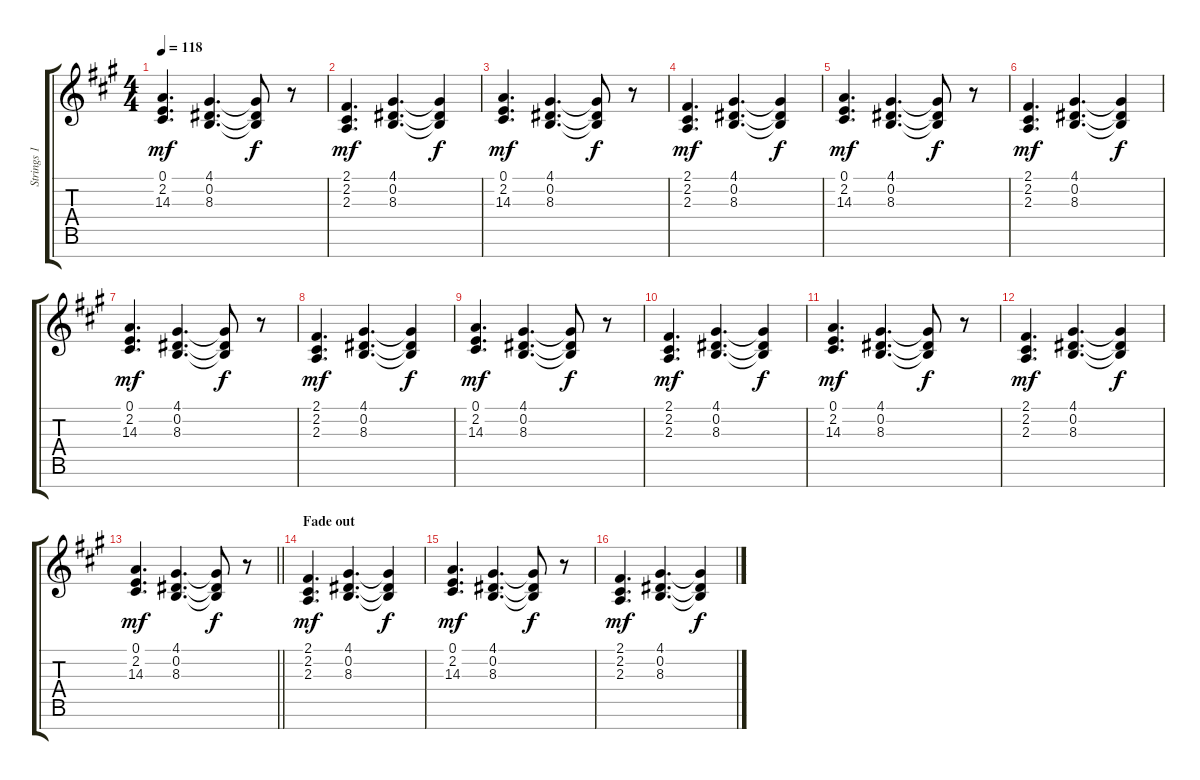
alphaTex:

\track ("Strings 1" "Strings 1") {instrument synthstrings1}
\staff {score tabs}
\tuning (E4 B3 G3 D3 A2 E2 B1) {hide}
\ts (4 4)
\tempo 118
\clef g2
\ks f#minor
(0.1 2.2 14.3).4{d dy mf} (4.1 0.2 8.3).4{d} (4.1{t} 0.2{t} 8.3{t}).8{dy f} r.8 |
(2.1 2.2 2.3).4{d dy mf} (4.1 0.2 8.3).4{d} (4.1{t} 0.2{t} 8.3{t}).4{dy f} |
(0.1 2.2 14.3).4{d dy mf} (4.1 0.2 8.3).4{d} (4.1{t} 0.2{t} 8.3{t}).8{dy f} r.8 |
(2.1 2.2 2.3).4{d dy mf} (4.1 0.2 8.3).4{d} (4.1{t} 0.2{t} 8.3{t}).4{dy f} |
(0.1 2.2 14.3).4{d dy mf} (4.1 0.2 8.3).4{d} (4.1{t} 0.2{t} 8.3{t}).8{dy f} r.8 |
(2.1 2.2 2.3).4{d dy mf} (4.1 0.2 8.3).4{d} (4.1{t} 0.2{t} 8.3{t}).4{dy f} |
(0.1 2.2 14.3).4{d dy mf} (4.1 0.2 8.3).4{d} (4.1{t} 0.2{t} 8.3{t}).8{dy f} r.8 |
(2.1 2.2 2.3).4{d dy mf} (4.1 0.2 8.3).4{d} (4.1{t} 0.2{t} 8.3{t}).4{dy f} |
(0.1 2.2 14.3).4{d dy mf} (4.1 0.2 8.3).4{d} (4.1{t} 0.2{t} 8.3{t}).8{dy f} r.8 |
(2.1 2.2 2.3).4{d dy mf} (4.1 0.2 8.3).4{d} (4.1{t} 0.2{t} 8.3{t}).4{dy f} |
(0.1 2.2 14.3).4{d dy mf} (4.1 0.2 8.3).4{d} (4.1{t} 0.2{t} 8.3{t}).8{dy f} r.8 |
(2.1 2.2 2.3).4{d dy mf} (4.1 0.2 8.3).4{d} (4.1{t} 0.2{t} 8.3{t}).4{dy f} |
\barLineRight lightlight
(0.1 2.2 14.3).4{d dy mf} (4.1 0.2 8.3).4{d} (4.1{t} 0.2{t} 8.3{t}).8{dy f} r.8 |
\section ("" "Fade out")
(2.1 2.2 2.3).4{d dy mf} (4.1 0.2 8.3).4{d} (4.1{t} 0.2{t} 8.3{t}).4{dy f} |
(0.1 2.2 14.3).4{d dy mf} (4.1 0.2 8.3).4{d} (4.1{t} 0.2{t} 8.3{t}).8{dy f} r.8 |
(2.1 2.2 2.3).4{d dy mf} (4.1 0.2 8.3).4{d} (4.1{t} 0.2{t} 8.3{t}).4{dy f}
